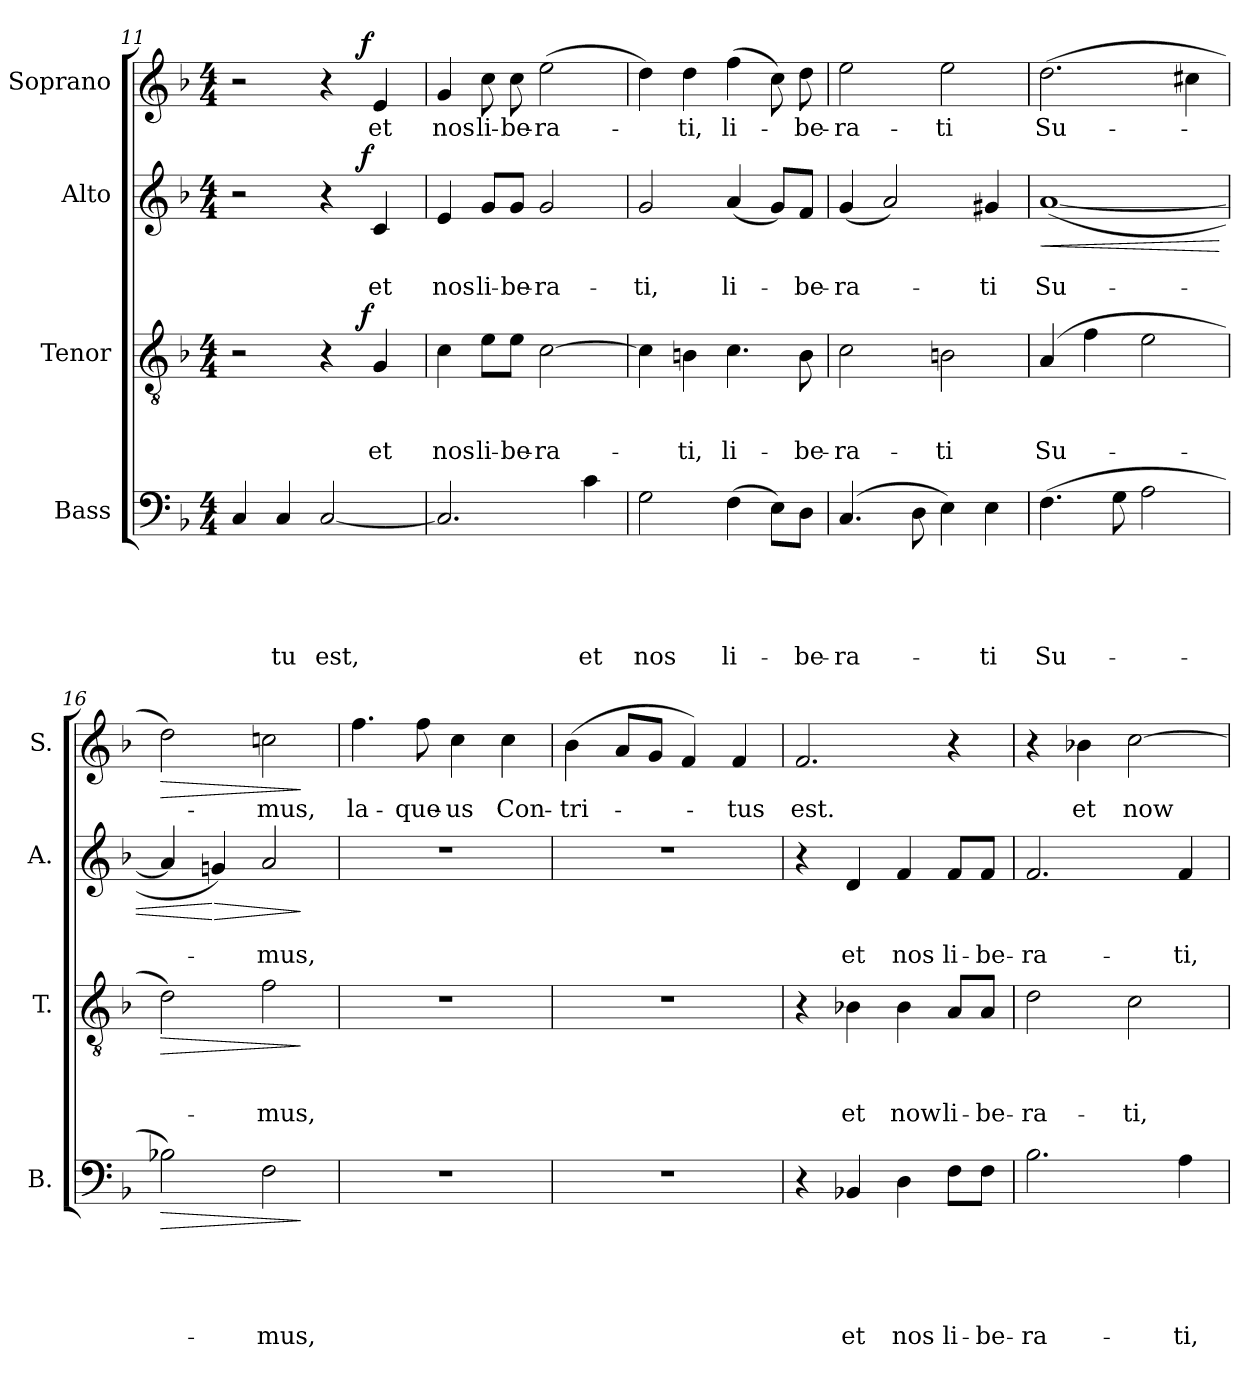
**kern	**text	**text	**text	**text	**text	**dynam	**kern	**text	**text	**text	**dynam	**kern	**text	**text	**dynam	**kern	**text	**dynam
*part4	*part4	*part4	*part4	*part4	*part4	*part4	*part3	*part3	*part3	*part3	*part3	*part2	*part2	*part2	*part2	*part1	*part1	*part1
*staff4	*staff4	*staff4	*staff4	*staff4	*staff4	*staff4	*staff3	*staff3	*staff3	*staff3	*staff3	*staff2	*staff2	*staff2	*staff2	*staff1	*staff1	*staff1
*I"Bass	*	*	*	*	*	*	*I"Tenor	*	*	*	*	*I"Alto	*	*	*	*I"Soprano	*	*
*I'B.	*	*	*	*	*	*	*I'T.	*	*	*	*	*I'A.	*	*	*	*I'S.	*	*
*clefF4	*	*	*	*	*	*	*clefGv2	*	*	*	*	*clefG2	*	*	*	*clefG2	*	*
*k[b-]	*	*	*	*	*	*	*k[b-]	*	*	*	*	*k[b-]	*	*	*	*k[b-]	*	*
*F:	*	*	*	*	*	*	*F:	*	*	*	*	*F:	*	*	*	*F:	*	*
*M4/4	*	*	*	*	*	*	*M4/4	*	*	*	*	*M4/4	*	*	*	*M4/4	*	*
=11	=11	=11	=11	=11	=11	=11	=11	=11	=11	=11	=11	=11	=11	=11	=11	=11	=11	=11
*	*	*	*	*	*	*	*^	*	*	*	*	*^	*	*	*	*^	*	*
4C/	.	.	.	.	.	.	2r	2ryy	.	.	.	.	2r	2ryy	.	.	.	2r	2ryy	.	.
!	!	!	!	!	!LO:LY:b	!	!	!	!	!	!	!	!	!	!	!	!	!	!	!	!
4C/	.	.	.	.	-tu	.	.	.	.	.	.	.	.	.	.	.	.	.	.	.	.
!	!	!	!	!	!LO:LY:b	!	!	!	!	!	!	!	!	!	!	!	!	!	!	!	!
[<2C/	.	.	.	.	est,	.	4r	8..ryy	.	.	.	.	4r	8..ryy	.	.	.	4r	8..ryy	.	.
!	!	!	!	!	!	!	!	!	!	!	!	!LO:DY:a	!	!	!	!	!LO:DY:a	!	!	!	!LO:DY:a
.	.	.	.	.	.	.	.	4ryy	.	.	.	f	.	4ryy	.	.	f	.	4ryy	.	f
!	!	!	!	!	!	!	!	!	!	!	!LO:LY:b	!	!	!	!	!LO:LY:b	!	!	!	!LO:LY:b	!
.	.	.	.	.	.	.	4G/	.	.	.	et	.	4c/	.	.	et	.	4e/	.	et	.
.	.	.	.	.	.	.	.	32ryy	.	.	.	.	.	32ryy	.	.	.	.	32ryy	.	.
=12	=12	=12	=12	=12	=12	=12	=12	=12	=12	=12	=12	=12	=12	=12	=12	=12	=12	=12	=12	=12	=12
!	!	!	!	!	!	!	!	!	!	!	!LO:LY:b	!	!	!	!	!LO:LY:b	!	!	!	!LO:LY:b	!
*	*	*	*	*	*	*	*v	*v	*	*	*	*	*	*	*	*	*	*v	*v	*	*
*	*	*	*	*	*	*	*	*	*	*	*	*v	*v	*	*	*	*	*	*
2.C/]	.	.	.	.	.	.	4c\	.	.	nos	.	4e/	.	nos	.	4g/	nos	.
!	!	!	!	!	!	!	!	!	!	!LO:LY:b	!	!	!	!LO:LY:b	!	!	!LO:LY:b	!
.	.	.	.	.	.	.	8e\L	.	.	li-	.	8g/L	.	li-	.	8cc\	li-	.
!	!	!	!	!	!	!	!	!	!	!LO:LY:b	!	!	!	!LO:LY:b	!	!	!LO:LY:b	!
.	.	.	.	.	.	.	8e\J	.	.	-be-	.	8g/J	.	-be-	.	8cc\	-be-	.
!	!	!	!	!	!	!	!	!	!	!LO:LY:b	!	!	!	!LO:LY:b	!	!	!LO:LY:b	!
.	.	.	.	.	.	.	[>2c\	.	.	-ra-	.	2g/	.	-ra-	.	(>2ee\	-ra-	.
!	!	!	!	!	!LO:LY:b	!	!	!	!	!	!	!	!	!	!	!	!	!
4c\	.	.	.	.	et	.	.	.	.	.	.	.	.	.	.	.	.	.
=13	=13	=13	=13	=13	=13	=13	=13	=13	=13	=13	=13	=13	=13	=13	=13	=13	=13	=13
!	!	!	!	!	!LO:LY:b	!	!	!	!	!	!	!	!	!LO:LY:b	!	!	!	!
2G\	.	.	.	.	nos	.	4c\]	.	.	.	.	2g/	.	-ti,	.	4dd\)	.	.
!	!	!	!	!	!	!	!	!	!	!LO:LY:b	!	!	!	!	!	!	!LO:LY:b	!
.	.	.	.	.	.	.	4Bn\	.	.	-ti,	.	.	.	.	.	4dd\	-ti,	.
!	!	!	!	!	!LO:LY:b	!	!	!	!	!LO:LY:b	!	!	!	!LO:LY:b	!	!	!LO:LY:b	!
(>4F\	.	.	.	.	li-	.	4.c\	.	.	li-	.	(<4a/	.	li-	.	(>4ff\	li-	.
8E\L)	.	.	.	.	.	.	.	.	.	.	.	8g/L)	.	.	.	8cc\)	.	.
!	!	!	!	!	!LO:LY:b	!	!	!	!	!LO:LY:b	!	!	!	!LO:LY:b	!	!	!LO:LY:b	!
8D\J	.	.	.	.	-be-	.	8B\	.	.	-be-	.	8f/J	.	-be-	.	8dd\	-be-	.
!!LO:PB:g=z
=14	=14	=14	=14	=14	=14	=14	=14	=14	=14	=14	=14	=14	=14	=14	=14	=14	=14	=14
!	!	!	!	!	!LO:LY:b	!	!	!	!	!LO:LY:b	!	!	!	!LO:LY:b	!	!	!LO:LY:b	!
(4.C/	.	.	.	.	-ra-	.	2c\	.	.	-ra-	.	(<4g/	.	-ra-	.	2ee\	-ra-	.
.	.	.	.	.	.	.	.	.	.	.	.	2a/)	.	.	.	.	.	.
8D\	.	.	.	.	.	.	.	.	.	.	.	.	.	.	.	.	.	.
!	!	!	!	!	!	!	!	!	!	!LO:LY:b	!	!	!	!	!	!	!LO:LY:b	!
4E\)	.	.	.	.	.	.	2Bn\	.	.	-ti	.	.	.	.	.	2ee\	-ti	.
!	!	!	!	!	!LO:LY:b	!	!	!	!	!	!	!	!	!LO:LY:b	!	!	!	!
4E\	.	.	.	.	-ti	.	.	.	.	.	.	4g#X/	.	-ti	.	.	.	.
=15	=15	=15	=15	=15	=15	=15	=15	=15	=15	=15	=15	=15	=15	=15	=15	=15	=15	=15
!	!	!	!	!	!LO:LY:b	!	!	!	!	!LO:LY:b	!	!	!	!LO:LY:b	!LO:HP:b	!	!LO:LY:b	!
(>4.F\	.	.	.	.	Su-	.	(4A/	.	.	Su-	.	(<[<1a	.	Su-	<	(>2.dd\	Su-	.
.	.	.	.	.	.	.	4f\	.	.	.	.	.	.	.	.	.	.	.
8G\	.	.	.	.	.	.	.	.	.	.	.	.	.	.	.	.	.	.
2A\	.	.	.	.	.	.	2e\	.	.	.	.	.	.	.	.	.	.	.
.	.	.	.	.	.	.	.	.	.	.	.	.	.	.	.	4cc#X\	.	.
=16	=16	=16	=16	=16	=16	=16	=16	=16	=16	=16	=16	=16	=16	=16	=16	=16	=16	=16
!	!	!	!	!	!	!LO:HP:b	!	!	!	!	!LO:HP:b	!	!	!	!	!	!	!LO:HP:b
2B-X\)	.	.	.	.	.	>	2d\)	.	.	.	>	4a/]	.	.	.	2dd\)	.	>
!	!	!	!	!	!	!	!	!	!	!	!	!	!	!	!LO:HP:n=1:b	!	!	!
.	.	.	.	.	.	.	.	.	.	.	.	4gn/)	.	.	[ >	.	.	.
!	!	!	!	!	!LO:LY:b	!	!	!	!	!LO:LY:b	!	!	!	!LO:LY:b	!	!	!LO:LY:b	!
2F\	.	.	.	.	-mus,	.	2f\	.	.	-mus,	.	2a/	.	-mus,	.	2ccn\	-mus,	.
.	.	.	.	.	.	]	.	.	.	.	]	.	.	.	]	.	.	]
=17	=17	=17	=17	=17	=17	=17	=17	=17	=17	=17	=17	=17	=17	=17	=17	=17	=17	=17
!	!	!	!	!	!	!	!	!	!	!	!	!	!	!	!	!	!LO:LY:b	!
1r	.	.	.	.	.	.	1r	.	.	.	.	1r	.	.	.	4.ff\	la-	.
!	!	!	!	!	!	!	!	!	!	!	!	!	!	!	!	!	!LO:LY:b	!
.	.	.	.	.	.	.	.	.	.	.	.	.	.	.	.	8ff\	-que-	.
!	!	!	!	!	!	!	!	!	!	!	!	!	!	!	!	!	!LO:LY:b:rj	!
.	.	.	.	.	.	.	.	.	.	.	.	.	.	.	.	4cc\	-us	.
!	!	!	!	!	!	!	!	!	!	!	!	!	!	!	!	!	!LO:LY:b	!
.	.	.	.	.	.	.	.	.	.	.	.	.	.	.	.	4cc\	Con-	.
=18	=18	=18	=18	=18	=18	=18	=18	=18	=18	=18	=18	=18	=18	=18	=18	=18	=18	=18
!	!	!	!	!	!	!	!	!	!	!	!	!	!	!	!	!	!LO:LY:b	!
1r	.	.	.	.	.	.	1r	.	.	.	.	1r	.	.	.	(>4b-\	-tri-	.
.	.	.	.	.	.	.	.	.	.	.	.	.	.	.	.	8a/L	.	.
.	.	.	.	.	.	.	.	.	.	.	.	.	.	.	.	8g/J	.	.
.	.	.	.	.	.	.	.	.	.	.	.	.	.	.	.	4f/)	.	.
!	!	!	!	!	!	!	!	!	!	!	!	!	!	!	!	!	!LO:LY:b	!
.	.	.	.	.	.	.	.	.	.	.	.	.	.	.	.	4f/	-tus	.
!!LO:LB:g=z
=19	=19	=19	=19	=19	=19	=19	=19	=19	=19	=19	=19	=19	=19	=19	=19	=19	=19	=19
!	!	!	!	!	!	!	!	!	!	!	!	!	!	!	!	!	!LO:LY:b	!
4r	.	.	.	.	.	.	4r	.	.	.	.	4r	.	.	.	2.f/	est.	.
!	!	!	!	!	!LO:LY:b	!	!	!	!	!LO:LY:b	!	!	!	!LO:LY:b	!	!	!	!
4BB-X/	.	.	.	.	et	.	4B-X\	.	.	et	.	4d/	.	et	.	.	.	.
!	!	!	!	!	!LO:LY:b	!	!	!	!	!LO:LY:b	!	!	!	!LO:LY:b	!	!	!	!
4D\	.	.	.	.	nos	.	4B-\	.	.	now	.	4f/	.	nos	.	.	.	.
!	!	!	!	!	!LO:LY:b	!	!	!	!	!LO:LY:b	!	!	!	!LO:LY:b	!	!	!	!
8F\L	.	.	.	.	li-	.	8A/L	.	.	li-	.	8f/L	.	li-	.	4r	.	.
!	!	!	!	!	!LO:LY:b:rj	!	!	!	!	!LO:LY:b:rj	!	!	!	!LO:LY:b:rj	!	!	!	!
8F\J	.	.	.	.	-be-	.	8A/J	.	.	-be-	.	8f/J	.	-be-	.	.	.	.
=20	=20	=20	=20	=20	=20	=20	=20	=20	=20	=20	=20	=20	=20	=20	=20	=20	=20	=20
!	!	!	!	!	!LO:LY:b	!	!	!	!	!LO:LY:b	!	!	!	!LO:LY:b	!	!	!	!
2.B-\	.	.	.	.	-ra-	.	2d\	.	.	-ra-	.	2.f/	.	-ra-	.	4r	.	.
!	!	!	!	!	!	!	!	!	!	!	!	!	!	!	!	!	!LO:LY:b	!
.	.	.	.	.	.	.	.	.	.	.	.	.	.	.	.	4b-X\	et	.
!	!	!	!	!	!	!	!	!	!	!LO:LY:b	!	!	!	!	!	!	!LO:LY:b	!
.	.	.	.	.	.	.	2c\	.	.	-ti,	.	.	.	.	.	[>2cc\	now	.
!	!	!	!	!	!LO:LY:b	!	!	!	!	!	!	!	!	!LO:LY:b	!	!	!	!
4A\	.	.	.	.	-ti,	.	.	.	.	.	.	4f/	.	-ti,	.	.	.	.
=	=	=	=	=	=	=	=	=	=	=	=	=	=	=	=	=	=	=
*-	*-	*-	*-	*-	*-	*-	*-	*-	*-	*-	*-	*-	*-	*-	*-	*-	*-	*-
